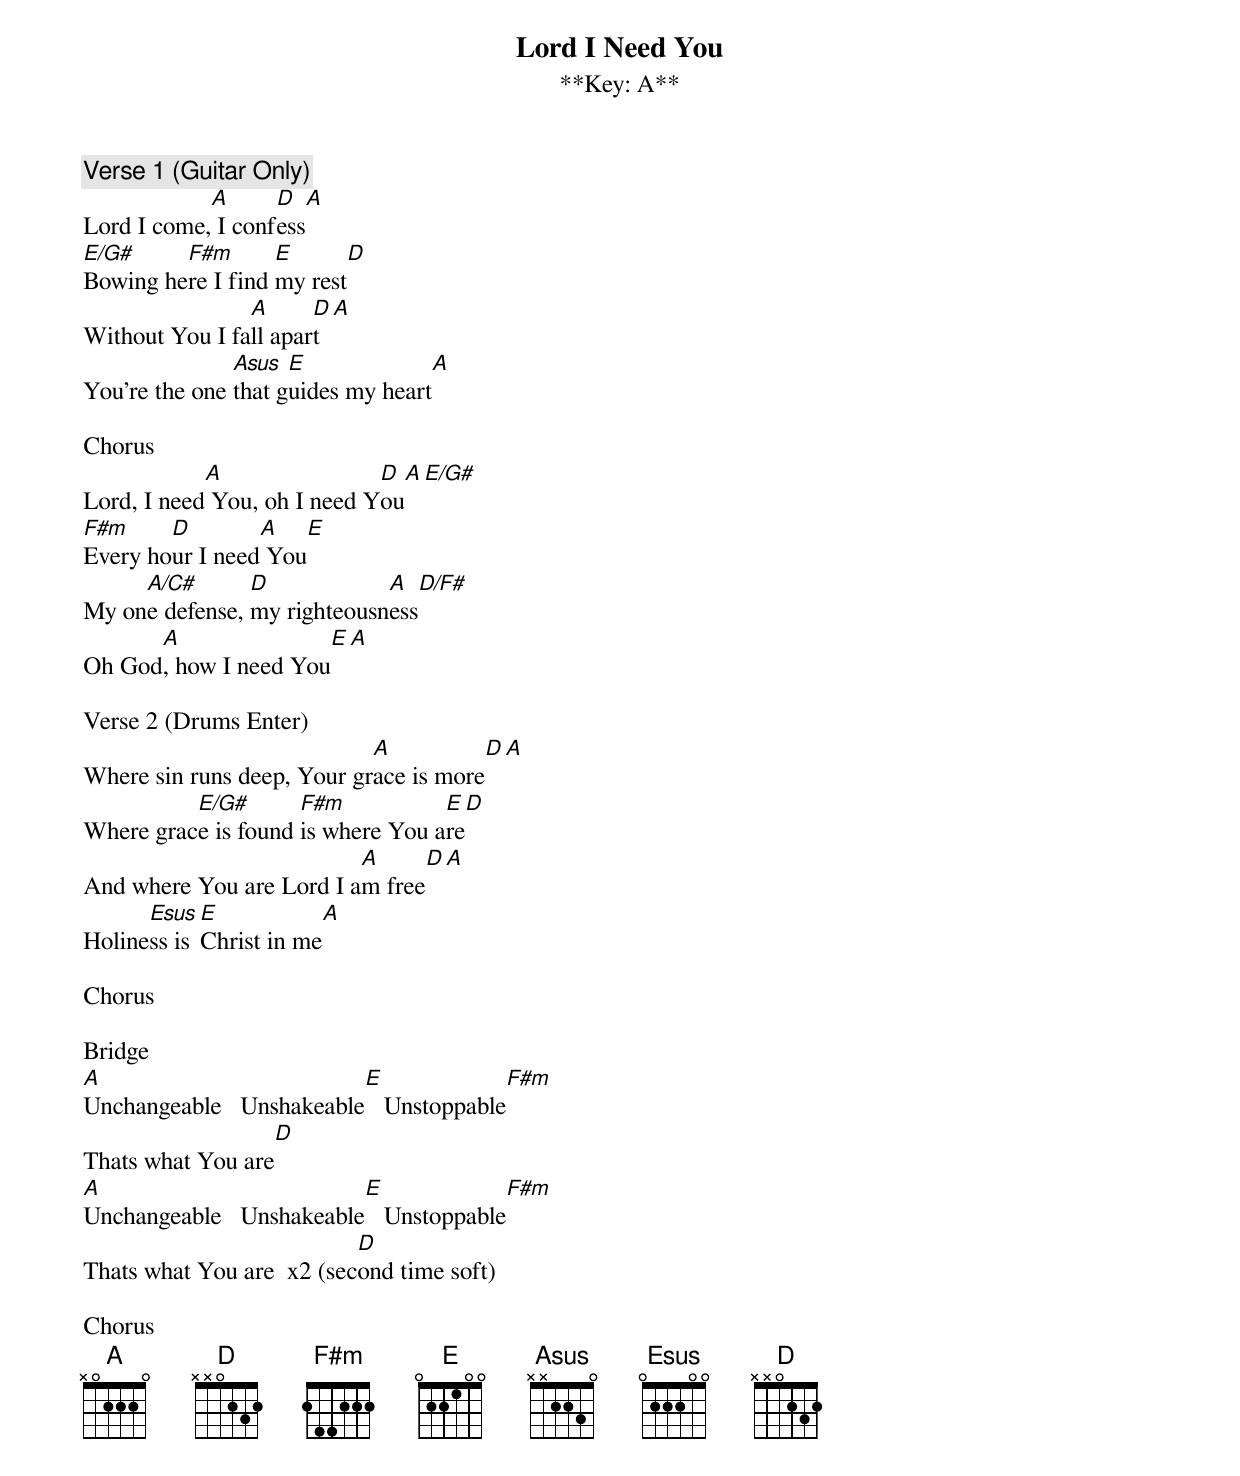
Lord I Need You
**Key: A**

Verse 1 (Guitar Only)
            A      D     A
Lord I come, I confess
E/G#     F#m       E         D
Bowing here I find my rest
                A      D      A
Without You I fall apart
               Asus  E                            A
You're the one that guides my heart

Chorus
            A                D     A    E/G#
Lord, I need You, oh I need You
F#m     D        A      E
Every hour I need You
     A/C#       D            A            D/F#
My one defense, my righteousness
      A                 E      A
Oh God, how I need You

Verse 2 (Drums Enter)
                            A                 D             A
Where sin runs deep, Your grace is more
          E/G#       F#m           E             D
Where grace is found is where You are
                          A           D        A
And where You are Lord I am free
      Esus  E                A
Holiness is Christ in me

Chorus

Bridge
A                         E                       F#m
Unchangeable   Unshakeable   Unstoppable
                            D
Thats what You are
A                         E                       F#m
Unchangeable   Unshakeable   Unstoppable
                           Dmaj
Thats what You are  x2 (second time soft)

Chorus
